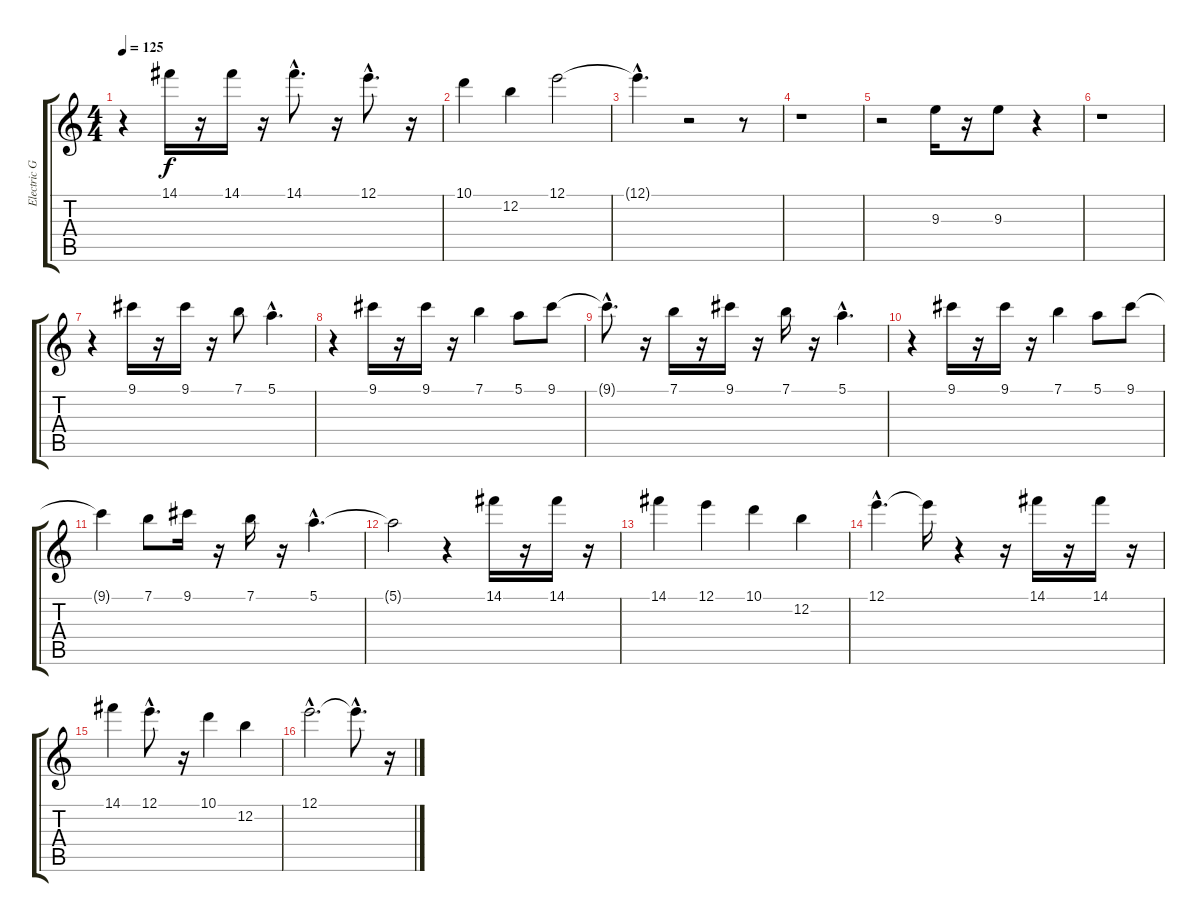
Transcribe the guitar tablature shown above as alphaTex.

\track ("Electric Guitar (Jazz)" "Electric G") {instrument electricguitarjazz}
\staff {score tabs}
\tuning (E4 B3 G3 D3 A2 E2) {hide}
\ts (4 4)
\tempo 125
\clef g2
\ks c
r.4{dy f} 14.1.16 r.16 14.1.16 r.16 14.1{hac}.8{d} r.16 12.1{hac}.8{d} r.16 |
10.1.4 12.2.4 12.1.2 |
12.1{hac t}.4{d} r.2 r.8 |
r.1 |
r.2 9.3.16 r.16 9.3.8 r.4 |
r.1 |
r.4 9.1.16 r.16 9.1.16 r.16 7.1.8 5.1{hac}.4{d} |
r.4 9.1.16 r.16 9.1.16 r.16 7.1.4 5.1.8 9.1.8 |
9.1{hac t}.8{d} r.16 7.1.16 r.16 9.1.16 r.16 7.1.16 r.16 5.1{hac}.4{d} |
r.4 9.1.16 r.16 9.1.16 r.16 7.1.4 5.1.8 9.1.8 |
9.1{t}.4 7.1.8 9.1.16 r.16 7.1.16 r.16 5.1{hac}.4{d} |
5.1{t}.2 r.4 14.1.16 r.16 14.1.16 r.16 |
14.1.4 12.1.4 10.1.4 12.2.4 |
12.1{hac}.4{d} 12.1{t}.16 r.4 r.16 14.1.16 r.16 14.1.16 r.16 |
14.1.4 12.1{hac}.8{d} r.16 10.1.4 12.2.4 |
12.1{hac}.2{d} 12.1{hac t}.8{d} r.16
